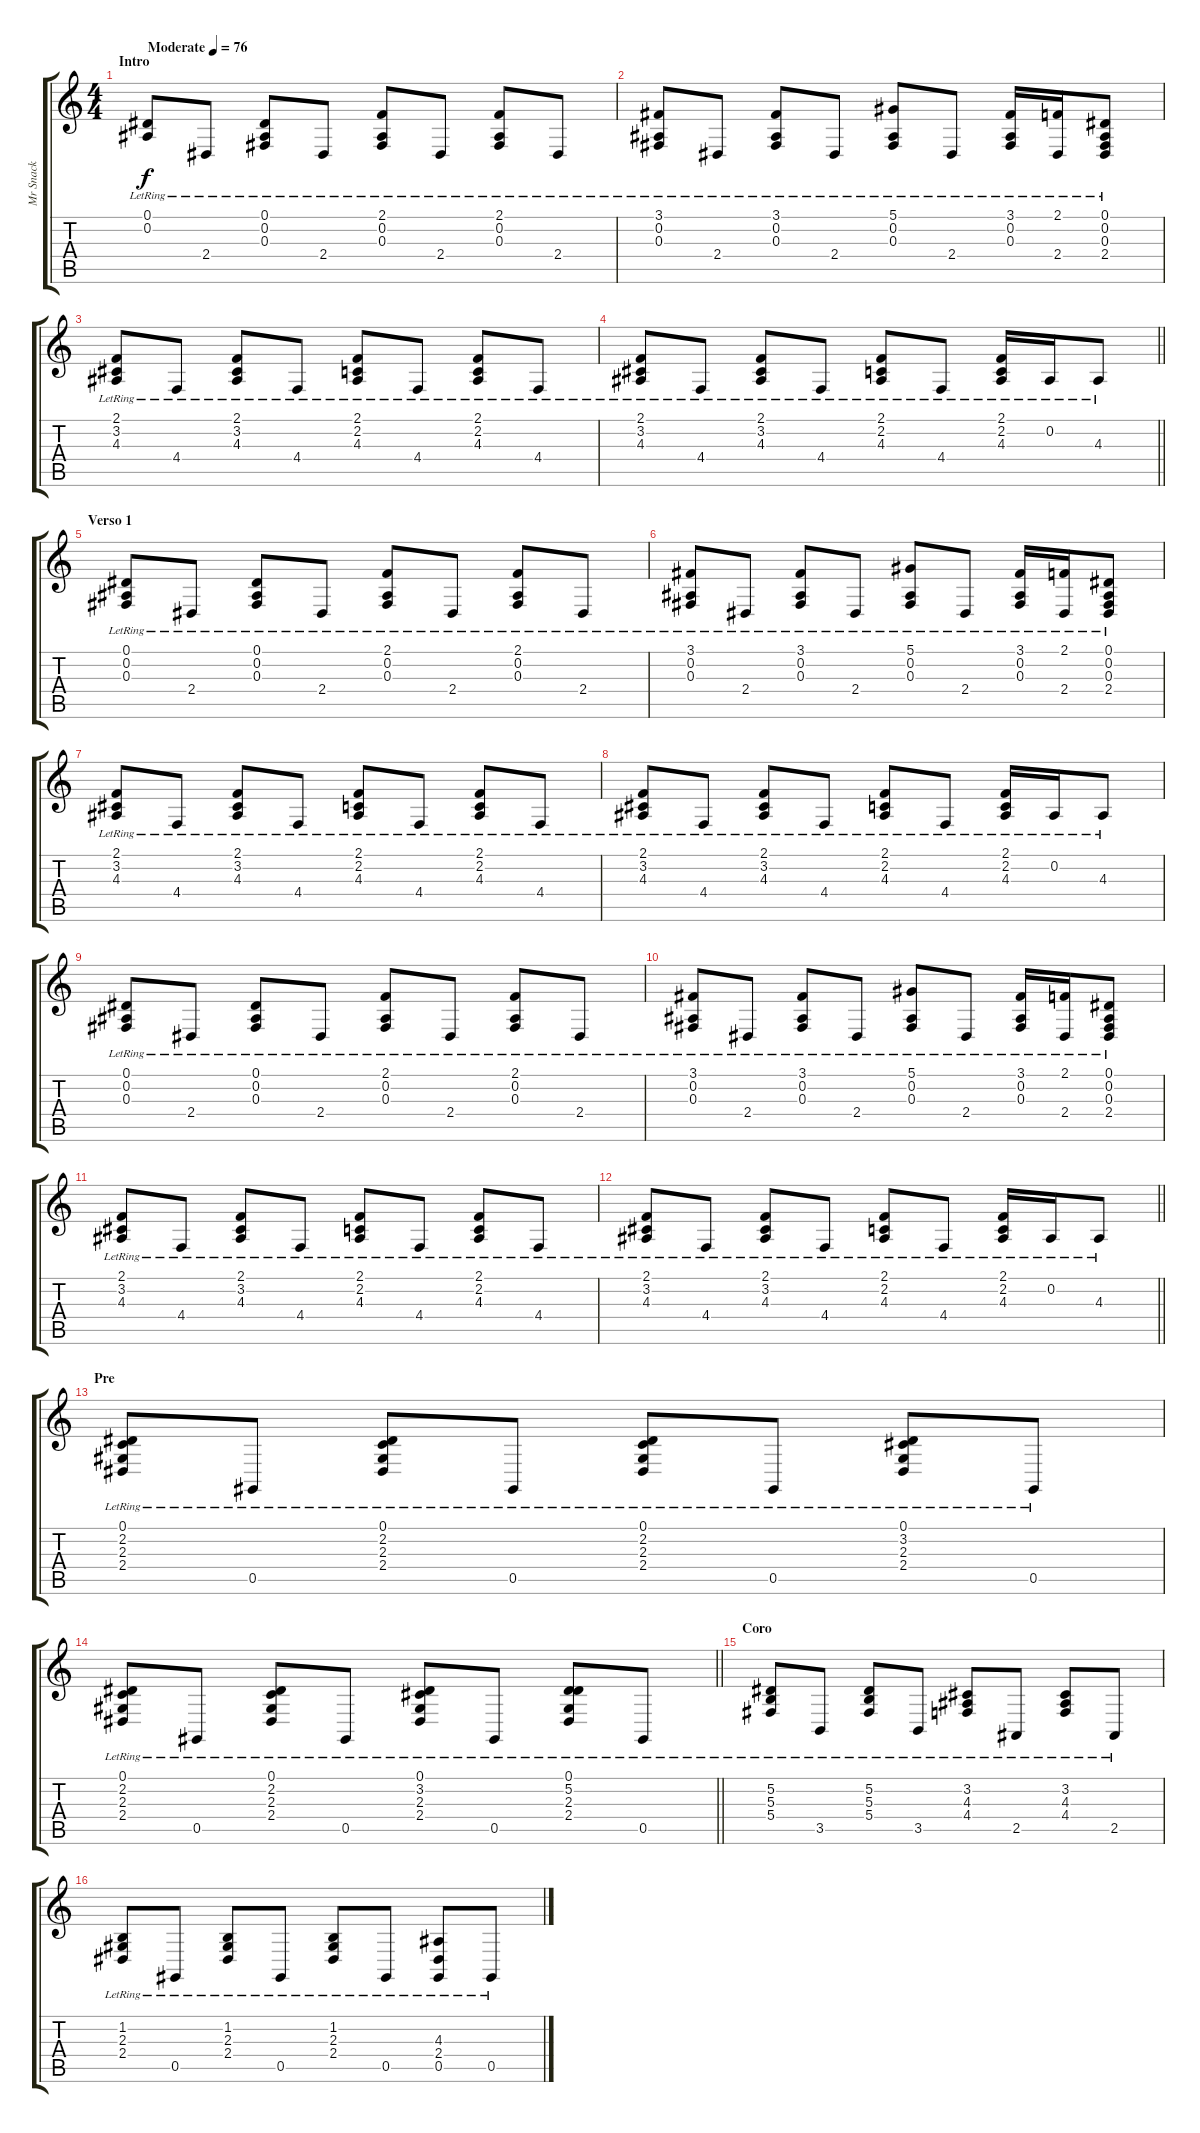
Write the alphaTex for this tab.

\track ("Mr Snack" "Mr Snack") {instrument acousticgrandpiano}
\staff {score tabs}
\tuning (Eb4 Bb3 Gb3 Db3 Ab2 Eb2) {hide}
\ts (4 4)
\section ("" "Intro")
\tempo (76 "Moderate")
\clef g2
\ks c
(0.1{lr} 0.2).8{dy f instrument acousticgrandpiano} 2.4{lr}.8 (0.1{lr} 0.2{lr} 0.3{lr}).8 2.4{lr}.8 (2.1{lr} 0.2{lr} 0.3{lr}).8 2.4{lr}.8 (2.1{lr} 0.2{lr} 0.3{lr}).8 2.4{lr}.8 |
(3.1{lr} 0.2 0.3{lr}).8 2.4{lr}.8 (3.1{lr} 0.2{lr} 0.3{lr}).8 2.4{lr}.8 (5.1{lr} 0.2{lr} 0.3{lr}).8 2.4{lr}.8 (3.1{lr} 0.2{lr} 0.3{lr}).16 (2.1 2.4{lr}).16 (0.1{lr} 0.2{lr} 0.3{lr} 2.4{lr}).8 |
(2.1{lr} 3.2{lr} 4.3{lr}).8 4.4{lr}.8 (2.1{lr} 3.2{lr} 4.3{lr}).8 4.4{lr}.8 (2.1 2.2{lr} 4.3{lr}).8 4.4{lr}.8 (2.1{lr} 2.2{lr} 4.3{lr}).8 4.4{lr}.8 |
\barLineRight lightlight
(2.1{lr} 3.2{lr} 4.3{lr}).8 4.4{lr}.8 (2.1{lr} 3.2{lr} 4.3{lr}).8 4.4{lr}.8 (2.1 2.2{lr} 4.3{lr}).8 4.4{lr}.8 (2.1{lr} 2.2{lr} 4.3{lr}).16 0.2{lr}.16 4.3{lr}.8 |
\section ("" "Verso 1")
(0.1{lr} 0.2 0.3{lr}).8 2.4{lr}.8 (0.1{lr} 0.2{lr} 0.3{lr}).8 2.4{lr}.8 (2.1{lr} 0.2{lr} 0.3{lr}).8 2.4{lr}.8 (2.1{lr} 0.2{lr} 0.3{lr}).8 2.4{lr}.8 |
(3.1{lr} 0.2 0.3{lr}).8 2.4{lr}.8 (3.1{lr} 0.2{lr} 0.3{lr}).8 2.4{lr}.8 (5.1{lr} 0.2{lr} 0.3{lr}).8 2.4{lr}.8 (3.1{lr} 0.2{lr} 0.3{lr}).16 (2.1 2.4{lr}).16 (0.1{lr} 0.2{lr} 0.3{lr} 2.4{lr}).8 |
(2.1{lr} 3.2{lr} 4.3{lr}).8 4.4{lr}.8 (2.1{lr} 3.2{lr} 4.3{lr}).8 4.4{lr}.8 (2.1 2.2{lr} 4.3{lr}).8 4.4{lr}.8 (2.1{lr} 2.2{lr} 4.3{lr}).8 4.4{lr}.8 |
(2.1{lr} 3.2{lr} 4.3{lr}).8 4.4{lr}.8 (2.1{lr} 3.2{lr} 4.3{lr}).8 4.4{lr}.8 (2.1 2.2{lr} 4.3{lr}).8 4.4{lr}.8 (2.1{lr} 2.2{lr} 4.3{lr}).16 0.2{lr}.16 4.3{lr}.8 |
(0.1{lr} 0.2 0.3{lr}).8 2.4{lr}.8 (0.1{lr} 0.2{lr} 0.3{lr}).8 2.4{lr}.8 (2.1{lr} 0.2{lr} 0.3{lr}).8 2.4{lr}.8 (2.1{lr} 0.2{lr} 0.3{lr}).8 2.4{lr}.8 |
(3.1{lr} 0.2 0.3{lr}).8 2.4{lr}.8 (3.1{lr} 0.2{lr} 0.3{lr}).8 2.4{lr}.8 (5.1{lr} 0.2{lr} 0.3{lr}).8 2.4{lr}.8 (3.1{lr} 0.2{lr} 0.3{lr}).16 (2.1 2.4{lr}).16 (0.1{lr} 0.2{lr} 0.3{lr} 2.4{lr}).8 |
(2.1{lr} 3.2{lr} 4.3{lr}).8 4.4{lr}.8 (2.1{lr} 3.2{lr} 4.3{lr}).8 4.4{lr}.8 (2.1 2.2{lr} 4.3{lr}).8 4.4{lr}.8 (2.1{lr} 2.2{lr} 4.3{lr}).8 4.4{lr}.8 |
\barLineRight lightlight
(2.1{lr} 3.2{lr} 4.3{lr}).8 4.4{lr}.8 (2.1{lr} 3.2{lr} 4.3{lr}).8 4.4{lr}.8 (2.1 2.2{lr} 4.3{lr}).8 4.4{lr}.8 (2.1{lr} 2.2{lr} 4.3{lr}).16 0.2{lr}.16 4.3{lr}.8 |
\section ("" "Pre")
(0.1{lr} 2.2{lr} 2.3{lr} 2.4{lr}).8 0.5{lr}.8 (0.1{lr} 2.2{lr} 2.3{lr} 2.4{lr}).8 0.5{lr}.8 (0.1{lr} 2.2{lr} 2.3{lr} 2.4{lr}).8 0.5{lr}.8 (0.1{lr} 3.2{lr} 2.3{lr} 2.4{lr}).8 0.5{lr}.8 |
\barLineRight lightlight
(0.1{lr} 2.2{lr} 2.3{lr} 2.4{lr}).8 0.5{lr}.8 (0.1{lr} 2.2{lr} 2.3{lr} 2.4{lr}).8 0.5{lr}.8 (0.1{lr} 3.2{lr} 2.3{lr} 2.4{lr}).8 0.5{lr}.8 (0.1{lr} 5.2{lr} 2.3{lr} 2.4{lr}).8 0.5{lr}.8 |
\section ("" "Coro")
(5.2{lr} 5.3{lr} 5.4{lr}).8 3.5{lr}.8 (5.2{lr} 5.3{lr} 5.4{lr}).8 3.5{lr}.8 (3.2{lr} 4.3{lr} 4.4{lr}).8 2.5{lr}.8 (3.2{lr} 4.3{lr} 4.4{lr}).8 2.5{lr}.8 |
(1.2{lr} 2.3{lr} 2.4{lr}).8 0.5{lr}.8 (1.2{lr} 2.3{lr} 2.4{lr}).8 0.5{lr}.8 (1.2{lr} 2.3{lr} 2.4{lr}).8 0.5{lr}.8 (4.3{lr} 2.4{lr} 0.5{lr}).8 0.5{lr}.8
